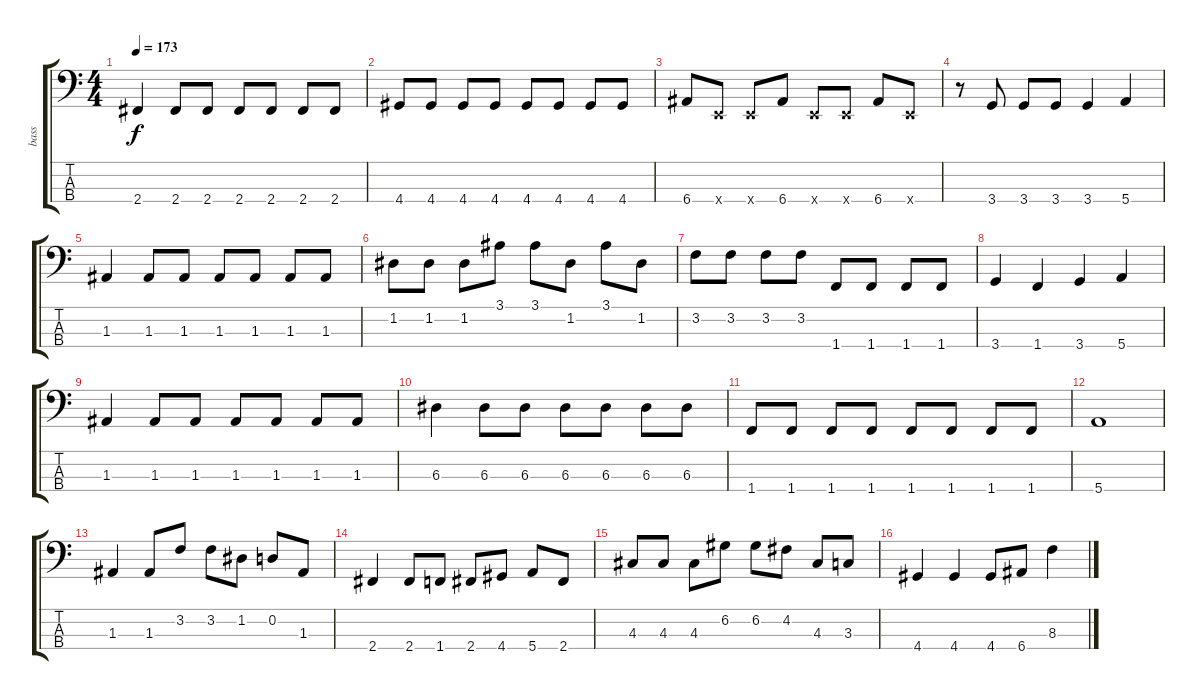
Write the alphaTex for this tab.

\track ("bass" "bass") {instrument electricbasspick bank 1}
\staff {score tabs}
\tuning (G2 D2 A1 E1) {hide}
\ts (4 4)
\tempo 173
\clef f4
\ks c
2.4.4{dy f} 2.4.8 2.4.8 2.4.8 2.4.8 2.4.8 2.4.8 |
4.4.8 4.4.8 4.4.8 4.4.8 4.4.8 4.4.8 4.4.8 4.4.8 |
6.4.8 0.4{x}.8 0.4{x}.8 6.4.8 0.4{x}.8 0.4{x}.8 6.4.8 0.4{x}.8 |
r.8 3.4.8 3.4.8 3.4.8 3.4.4 5.4.4 |
1.3.4 1.3.8 1.3.8 1.3.8 1.3.8 1.3.8 1.3.8 |
1.2.8 1.2.8 1.2.8 3.1.8 3.1.8 1.2.8 3.1.8 1.2.8 |
3.2.8 3.2.8 3.2.8 3.2.8 1.4.8 1.4.8 1.4.8 1.4.8 |
3.4.4 1.4.4 3.4.4 5.4.4 |
1.3.4 1.3.8 1.3.8 1.3.8 1.3.8 1.3.8 1.3.8 |
6.3.4 6.3.8 6.3.8 6.3.8 6.3.8 6.3.8 6.3.8 |
1.4.8 1.4.8 1.4.8 1.4.8 1.4.8 1.4.8 1.4.8 1.4.8 |
5.4.1 |
1.3.4 1.3.8 3.2.8 3.2.8 1.2.8 0.2.8 1.3.8 |
2.4.4 2.4.8 1.4.8 2.4.8 4.4.8 5.4.8 2.4.8 |
4.3.8 4.3.8 4.3.8 6.2.8 6.2.8 4.2.8 4.3.8 3.3.8 |
4.4.4 4.4.4 4.4.8 6.4.8 8.3.4
